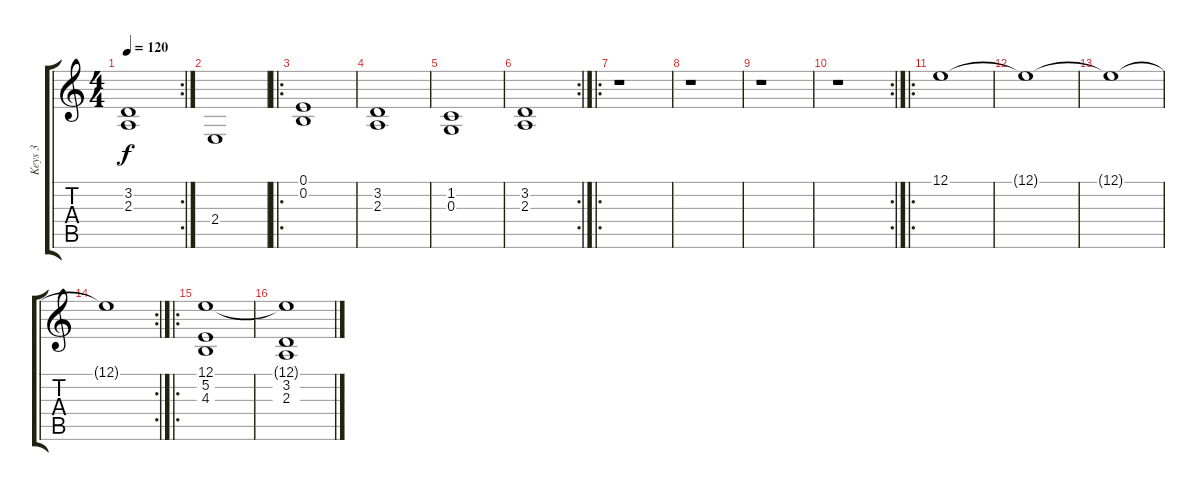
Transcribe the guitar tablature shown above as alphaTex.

\track ("Keys 3" "Keys 3") {instrument pad4choir}
\staff {score tabs}
\tuning (E4 B3 G3 D3 A2 E2) {hide}
\rc 2
\ts (4 4)
\tempo 120
\clef g2
\ks c
(3.2 2.3).1{dy f} |
2.4.1 |
\ro
(0.1 0.2).1 |
(3.2 2.3).1 |
(1.2 0.3).1 |
\rc 2
(3.2 2.3).1 |
\ro
r.1 |
r.1 |
r.1 |
\rc 2
r.1 |
\ro
12.1.1 |
12.1{t}.1 |
12.1{t}.1 |
\rc 2
12.1{t}.1 |
\ro
(12.1 5.2 4.3).1 |
(12.1{t} 3.2 2.3).1
